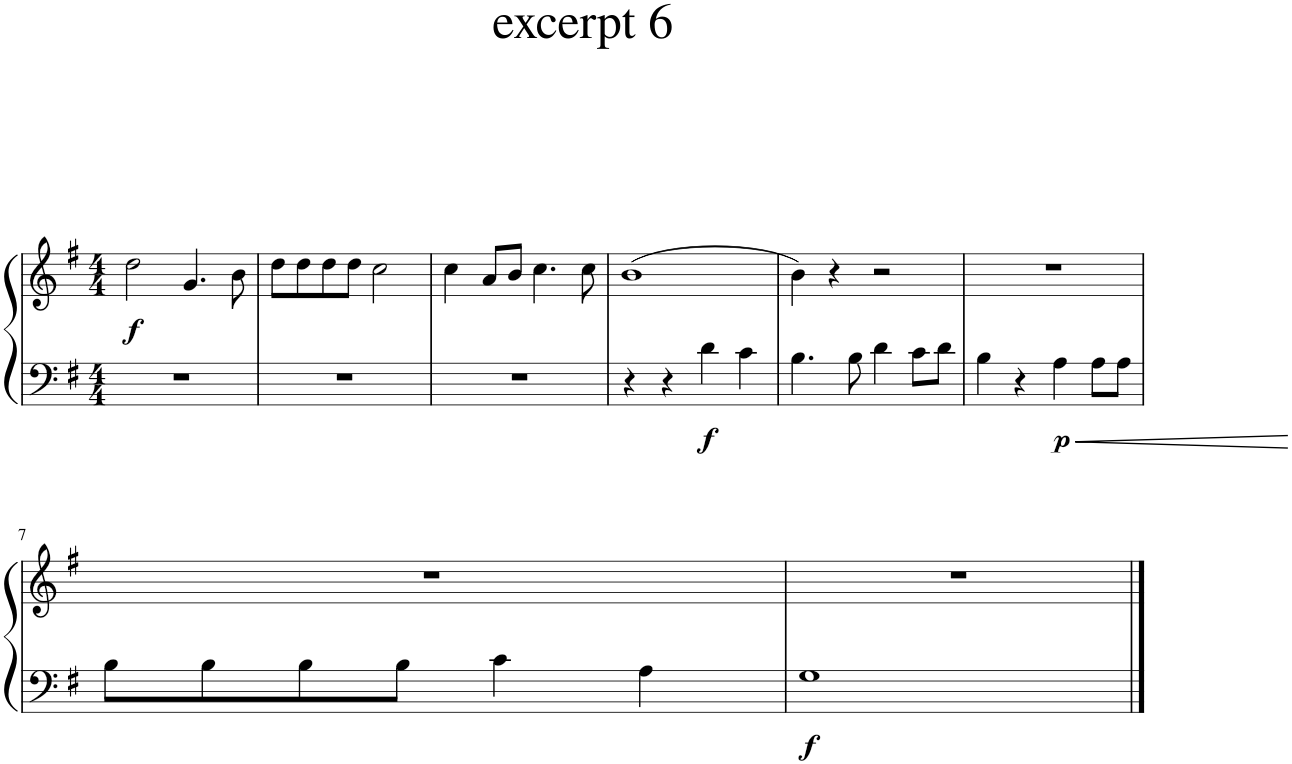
**kern	**kern	**dynam
*part1	*part1	*part1
*staff2	*staff1	*staff1/2
*I"Piano	*	*
*I'Pno.	*	*
*clefF4	*clefG2	*
*k[f#]	*k[f#]	*
*M4/4	*M4/4	*
=1	=1	=1
!	!	!LO:DY:b
1r	2dd\	f
.	4.g/	.
.	8b\	.
=2	=2	=2
1r	8dd\L	.
.	8dd\	.
.	8dd\	.
.	8dd\J	.
.	2cc\	.
=3	=3	=3
1r	4cc\	.
.	8a/L	.
.	8b/J	.
.	4.cc\	.
.	8cc\	.
=4	=4	=4
4r	(1b	.
4r	.	.
!	!	!LO:DY:b=2
4d\	.	f
4c\	.	.
=5	=5	=5
4.B\	4b\)	.
.	4r	.
8B\	.	.
4d\	2r	.
8c\L	.	.
8d\J	.	.
=6	=6	=6
4B\	1r	.
4r	.	.
!	!	!LO:DY:b=2
4A\	.	p
8A\L	.	.
8A\J	.	.
!!LO:LB:g=z
=7	=7	=7
8B\L	1r	.
8B\	.	.
8B\	.	.
8B\J	.	.
4c\	.	.
4A\	.	.
=8	=8	=8
!	!	!LO:DY:b=2
1G	1r	f
==	==	==
*-	*-	*-
